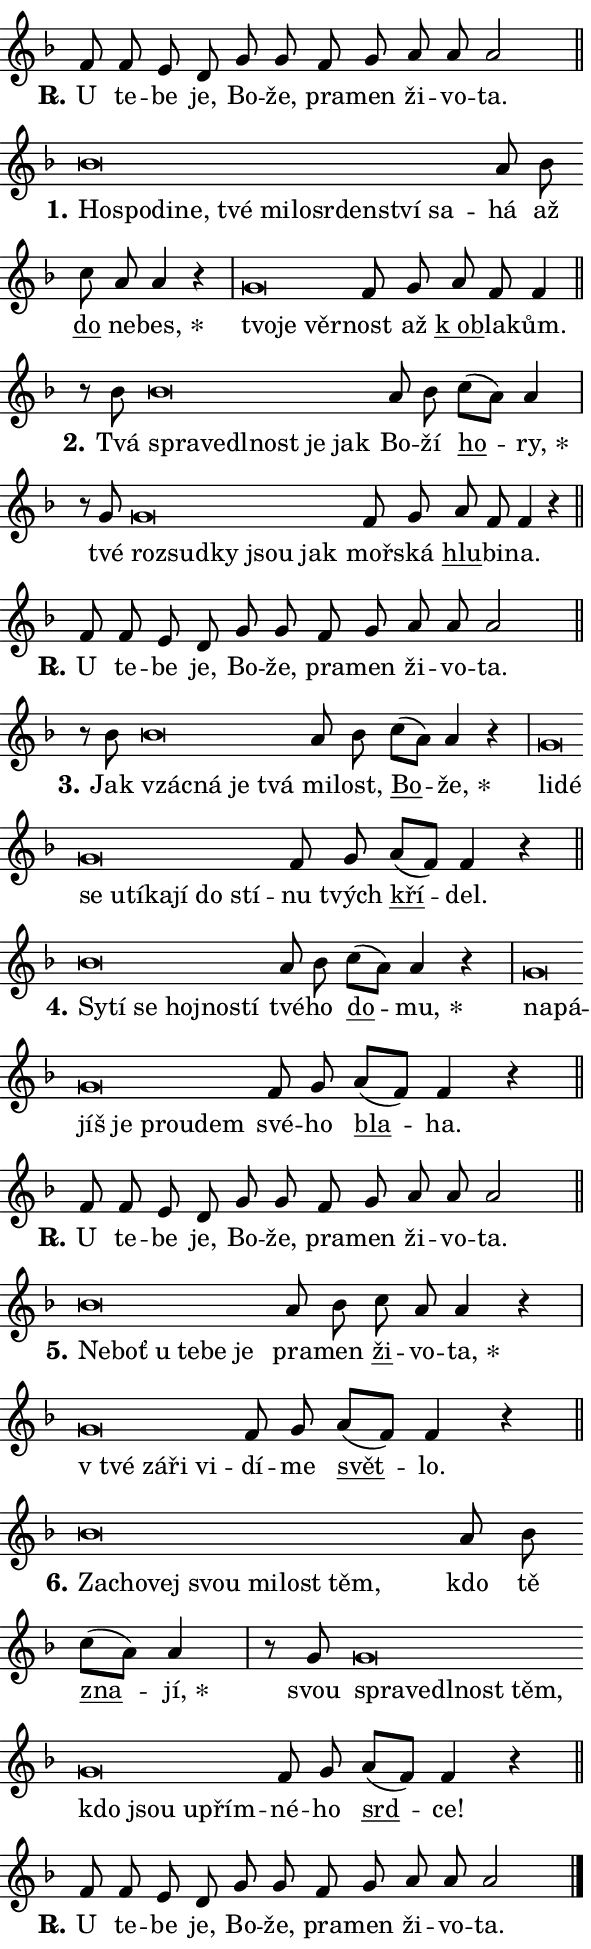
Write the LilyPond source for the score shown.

\version "2.24.0"
\header { tagline = "" }
\paper {
  indent = 0\cm
  top-margin = 0\cm
  right-margin = 0.13\cm % to fit lyric hyphens
  bottom-margin = 0\cm
  left-margin = 0\cm
  paper-width = 10\cm
  page-breaking = #ly:one-page-breaking
  system-system-spacing.basic-distance = #11
  score-system-spacing.basic-distance = #11
  ragged-last = ##f
}


%% Author: Thomas Morley
%% https://lists.gnu.org/archive/html/lilypond-user/2020-05/msg00002.html
#(define (line-position grob)
"Returns position of @var[grob} in current system:
   @code{'start}, if at first time-step
   @code{'end}, if at last time-step
   @code{'middle} otherwise
"
  (let* ((col (ly:item-get-column grob))
         (ln (ly:grob-object col 'left-neighbor))
         (rn (ly:grob-object col 'right-neighbor))
         (col-to-check-left (if (ly:grob? ln) ln col))
         (col-to-check-right (if (ly:grob? rn) rn col))
         (break-dir-left
           (and
             (ly:grob-property col-to-check-left 'non-musical #f)
             (ly:item-break-dir col-to-check-left)))
         (break-dir-right
           (and
             (ly:grob-property col-to-check-right 'non-musical #f)
             (ly:item-break-dir col-to-check-right))))
        (cond ((eqv? 1 break-dir-left) 'start)
              ((eqv? -1 break-dir-right) 'end)
              (else 'middle))))

#(define (tranparent-at-line-position vctor)
  (lambda (grob)
  "Relying on @code{line-position} select the relevant enry from @var{vctor}.
Used to determine transparency,"
    (case (line-position grob)
      ((end) (not (vector-ref vctor 0)))
      ((middle) (not (vector-ref vctor 1)))
      ((start) (not (vector-ref vctor 2))))))

noteHeadBreakVisibility =
#(define-music-function (break-visibility)(vector?)
"Makes @code{NoteHead}s transparent relying on @var{break-visibility}"
#{
  \override NoteHead.transparent =
    #(tranparent-at-line-position break-visibility)
#})

#(define delete-ledgers-for-transparent-note-heads
  (lambda (grob)
    "Reads whether a @code{NoteHead} is transparent.
If so this @code{NoteHead} is removed from @code{'note-heads} from
@var{grob}, which is supposed to be @code{LedgerLineSpanner}.
As a result ledgers are not printed for this @code{NoteHead}"
    (let* ((nhds-array (ly:grob-object grob 'note-heads))
           (nhds-list
             (if (ly:grob-array? nhds-array)
                 (ly:grob-array->list nhds-array)
                 '()))
           ;; Relies on the transparent-property being done before
           ;; Staff.LedgerLineSpanner.after-line-breaking is executed.
           ;; This is fragile ...
           (to-keep
             (remove
               (lambda (nhd)
                 (ly:grob-property nhd 'transparent #f))
               nhds-list)))
      ;; TODO find a better method to iterate over grob-arrays, similiar
      ;; to filter/remove etc for lists
      ;; For now rebuilt from scratch
      (set! (ly:grob-object grob 'note-heads)  '())
      (for-each
        (lambda (nhd)
          (ly:pointer-group-interface::add-grob grob 'note-heads nhd))
        to-keep))))

squashNotes = {
  \override NoteHead.X-extent = #'(-0.2 . 0.2)
  \override NoteHead.Y-extent = #'(-0.75 . 0)
  \override NoteHead.stencil =
    #(lambda (grob)
       (let ((pos (ly:grob-property grob 'staff-position)))
         (begin
           (if (< pos -7) (display "ERROR: Lower brevis then expected\n") (display ""))
           (if (<= pos -6) ly:text-interface::print ly:note-head::print))))
}
unSquashNotes = {
  \revert NoteHead.X-extent
  \revert NoteHead.Y-extent
  \revert NoteHead.stencil
}

hideNotes = \noteHeadBreakVisibility #begin-of-line-visible
unHideNotes = \noteHeadBreakVisibility #all-visible

% work-around for resetting accidentals
% https://lilypond.org/doc/v2.23/Documentation/notation/displaying-rhythms#unmetered-music
cadenzaMeasure = {
  \cadenzaOff
  \partial 1024 s1024
  \cadenzaOn
}

#(define-markup-command (accent layout props text) (markup?)
  "Underline accented syllable"
  (interpret-markup layout props
    #{\markup \override #'(offset . 4.3) \underline { #text }#}))

responsum = \markup \concat {
  "R" \hspace #-1.05 \path #0.1 #'((moveto 0 0.07) (lineto 0.9 0.8)) \hspace #0.05 "."
}

spaceSize = #0.6828661417322834 % exact space size for TeX Gyre Schola

\layout {
  \context {
    \Staff
    \remove "Time_signature_engraver"
    \override LedgerLineSpanner.after-line-breaking = #delete-ledgers-for-transparent-note-heads
  }
  \context {
    \Lyrics {
      \override LyricSpace.minimum-distance = \spaceSize
      \override LyricText.font-name = #"TeX Gyre Schola"
      \override LyricText.font-size = 1
      \override StanzaNumber.font-name = #"TeX Gyre Schola Bold"
      \override StanzaNumber.font-size = 1
    }
  }
  \context {
    \Score 
    \override NoteHead.text =
      #(lambda (grob) 
        (let ((pos (ly:grob-property grob 'staff-position)))
          #{\markup {
            \combine
              \halign #-0.55 \raise #(if (= pos -6) 0 0.5) \override #'(thickness . 2) \draw-line #'(3.2 . 0)
              \musicglyph "noteheads.sM1"
          }#}))
  }
}

% magnetic-lyrics.ily
%
%   written by
%     Jean Abou Samra <jean@abou-samra.fr>
%     Werner Lemberg <wl@gnu.org>
%
%   adapted by
%     Jiri Hon <jiri.hon@gmail.com>
%
% Version 2022-Apr-15

% https://www.mail-archive.com/lilypond-user@gnu.org/msg149350.html

#(define (Left_hyphen_pointer_engraver context)
   "Collect syllable-hyphen-syllable occurrences in lyrics and store
them in properties.  This engraver only looks to the left.  For
example, if the lyrics input is @code{foo -- bar}, it does the
following.

@itemize @bullet
@item
Set the @code{text} property of the @code{LyricHyphen} grob between
@q{foo} and @q{bar} to @code{foo}.

@item
Set the @code{left-hyphen} property of the @code{LyricText} grob with
text @q{foo} to the @code{LyricHyphen} grob between @q{foo} and
@q{bar}.
@end itemize

Use this auxiliary engraver in combination with the
@code{lyric-@/text::@/apply-@/magnetic-@/offset!} hook."
   (let ((hyphen #f)
         (text #f))
     (make-engraver
      (acknowledgers
       ((lyric-syllable-interface engraver grob source-engraver)
        (set! text grob)))
      (end-acknowledgers
       ((lyric-hyphen-interface engraver grob source-engraver)
        ;(when (not (grob::has-interface grob 'lyric-space-interface))
          (set! hyphen grob)));)
      ((stop-translation-timestep engraver)
       (when (and text hyphen)
         (ly:grob-set-object! text 'left-hyphen hyphen))
       (set! text #f)
       (set! hyphen #f)))))

#(define (lyric-text::apply-magnetic-offset! grob)
   "If the space between two syllables is less than the value in
property @code{LyricText@/.details@/.squash-threshold}, move the right
syllable to the left so that it gets concatenated with the left
syllable.

Use this function as a hook for
@code{LyricText@/.after-@/line-@/breaking} if the
@code{Left_@/hyphen_@/pointer_@/engraver} is active."
   (let ((hyphen (ly:grob-object grob 'left-hyphen #f)))
     (when hyphen
       (let ((left-text (ly:spanner-bound hyphen LEFT)))
         (when (grob::has-interface left-text 'lyric-syllable-interface)
           (let* ((common (ly:grob-common-refpoint grob left-text X))
                  (this-x-ext (ly:grob-extent grob common X))
                  (left-x-ext
                   (begin
                     ;; Trigger magnetism for left-text.
                     (ly:grob-property left-text 'after-line-breaking)
                     (ly:grob-extent left-text common X)))
                  ;; `delta` is the gap width between two syllables.
                  (delta (- (interval-start this-x-ext)
                            (interval-end left-x-ext)))
                  (details (ly:grob-property grob 'details))
                  (threshold (assoc-get 'squash-threshold details 0.2)))
             (when (< delta threshold)
               (let* (;; We have to manipulate the input text so that
                      ;; ligatures crossing syllable boundaries are not
                      ;; disabled.  For languages based on the Latin
                      ;; script this is essentially a beautification.
                      ;; However, for non-Western scripts it can be a
                      ;; necessity.
                      (lt (ly:grob-property left-text 'text))
                      (rt (ly:grob-property grob 'text))
                      (is-space (grob::has-interface hyphen 'lyric-space-interface))
                      (space (if is-space " " ""))
                      (extra-delta (if is-space spaceSize 0))
                      ;; Append new syllable.
                      (ltrt-space (if (and (string? lt) (string? rt))
                                (string-append lt space rt)
                                (make-concat-markup (list lt space rt))))
                      ;; Right-align `ltrt` to the right side.
                      (ltrt-space-markup (grob-interpret-markup
                               grob
                               (make-translate-markup
                                (cons (interval-length this-x-ext) 0)
                                (make-right-align-markup ltrt-space)))))
                 (begin
                   ;; Don't print `left-text`.
                   (ly:grob-set-property! left-text 'stencil #f)
                   ;; Set text and stencil (which holds all collected
                   ;; syllables so far) and shift it to the left.
                   (ly:grob-set-property! grob 'text ltrt-space)
                   (ly:grob-set-property! grob 'stencil ltrt-space-markup)
                   (ly:grob-translate-axis! grob (- (- delta extra-delta)) X))))))))))


#(define (lyric-hyphen::displace-bounds-first grob)
   ;; Make very sure this callback isn't triggered too early.
   (let ((left (ly:spanner-bound grob LEFT))
         (right (ly:spanner-bound grob RIGHT)))
     (ly:grob-property left 'after-line-breaking)
     (ly:grob-property right 'after-line-breaking)
     (ly:lyric-hyphen::print grob)))

squashThreshold = #0.4

\layout {
  \context {
    \Lyrics
    \consists #Left_hyphen_pointer_engraver
    \override LyricText.after-line-breaking =
      #lyric-text::apply-magnetic-offset!
    \override LyricHyphen.stencil = #lyric-hyphen::displace-bounds-first
    \override LyricText.details.squash-threshold = \squashThreshold
    \override LyricHyphen.minimum-distance = 0
    \override LyricHyphen.minimum-length = \squashThreshold
  }
}

squashText = \override LyricText.details.squash-threshold = 9999
unSquashText = \override LyricText.details.squash-threshold = \squashThreshold

leftText = \override LyricText.self-alignment-X = #LEFT
unLeftText = \revert LyricText.self-alignment-X

starOffset = #(lambda (grob) 
                (let ((x_offset (ly:self-alignment-interface::aligned-on-x-parent grob)))
                  (if (= x_offset 0) 0 (+ x_offset 1.2))))

star = #(define-music-function (syllable)(string?)
"Append star separator at the end of a syllable"
#{
  \once \override LyricText.X-offset = #starOffset
  \lyricmode { \markup {
    #syllable
    \override #'((font-name . "TeX Gyre Schola Bold")) \hspace #0.2 \lower #0.65 \larger "*"
  } }
#})

starAccent = #(define-music-function (syllable)(string?)
"Append star separator at the end of a syllable and make accent"
#{
  \once \override LyricText.X-offset = #starOffset
  \lyricmode { \markup {
    \accent #syllable
    \override #'((font-name . "TeX Gyre Schola Bold")) \hspace #0.2 \lower #0.65 \larger "*"
  } }
#})

breath = #(define-music-function (syllable)(string?)
"Append breathing indicator at the end of a syllable"
#{
  \lyricmode { \markup { #syllable "+" } }
#})

optionalBreath = #(define-music-function (syllable)(string?)
"Append optional breathing indicator at the end of a syllable"
#{
  \lyricmode { \markup { #syllable "(+)" } }
#})


\score {
    <<
        \new Voice = "melody" { \cadenzaOn \key f \major \relative { f'8 f e d \bar "" g g \bar "" f g a a a2 \cadenzaMeasure \bar "||" \break } }
        \new Lyrics \lyricsto "melody" { \lyricmode { \set stanza = \responsum
U te -- be je, Bo -- že, pra -- men ži -- vo -- ta. } }
    >>
    \layout {}
}

\score {
    <<
        \new Voice = "melody" { \cadenzaOn \key f \major \relative { \squashNotes bes'\breve*1/16 \hideNotes \breve*1/16 \bar "" \breve*1/16 \bar "" \breve*1/16 \bar "" \breve*1/16 \bar "" \breve*1/16 \bar "" \breve*1/16 \bar "" \breve*1/16 \bar "" \breve*1/16 \bar "" \breve*1/16 \breve*1/16 \bar "" \unHideNotes \unSquashNotes a8 bes \bar "" c a a4 r \cadenzaMeasure \bar "|" \squashNotes g\breve*1/16 \hideNotes \breve*1/16 \breve*1/16 \bar "" \unHideNotes \unSquashNotes f8 g \bar "" a f f4 \cadenzaMeasure \bar "||" \break } }
        \new Lyrics \lyricsto "melody" { \lyricmode { \set stanza = "1."
\leftText Ho -- \squashText spo -- di -- ne, tvé mi -- lo -- sr -- den -- ství sa -- \unLeftText \unSquashText há až \markup \accent do ne -- \star bes, \leftText tvo -- \squashText je věr -- \unLeftText \unSquashText nost až \markup \accent "k ob" -- la -- kům. } }
    >>
    \layout {}
}

\score {
    <<
        \new Voice = "melody" { \cadenzaOn \key f \major \relative { r8 bes'8 \squashNotes bes\breve*1/16 \hideNotes \breve*1/16 \bar "" \breve*1/16 \bar "" \breve*1/16 \bar "" \breve*1/16 \breve*1/16 \bar "" \unHideNotes \unSquashNotes a8 bes \bar "" c[( a)] a4 \cadenzaMeasure \bar "|" r8 g8 \squashNotes g\breve*1/16 \hideNotes \breve*1/16 \bar "" \breve*1/16 \bar "" \breve*1/16 \breve*1/16 \bar "" \unHideNotes \unSquashNotes f8 g \bar "" a f f4 r \cadenzaMeasure \bar "||" \break } }
        \new Lyrics \lyricsto "melody" { \lyricmode { \set stanza = "2."
Tvá \leftText spra -- \squashText ve -- dl -- nost je jak \unLeftText \unSquashText Bo -- ží \markup \accent ho -- \star ry, tvé \leftText roz -- \squashText sud -- ky jsou jak \unLeftText \unSquashText moř -- ská \markup \accent hlu -- bi -- na. } }
    >>
    \layout {}
}

\score {
    <<
        \new Voice = "melody" { \cadenzaOn \key f \major \relative { f'8 f e d \bar "" g g \bar "" f g a a a2 \cadenzaMeasure \bar "||" \break } }
        \new Lyrics \lyricsto "melody" { \lyricmode { \set stanza = \responsum
U te -- be je, Bo -- že, pra -- men ži -- vo -- ta. } }
    >>
    \layout {}
}

\score {
    <<
        \new Voice = "melody" { \cadenzaOn \key f \major \relative { r8 bes'8 \squashNotes bes\breve*1/16 \hideNotes \breve*1/16 \bar "" \breve*1/16 \breve*1/16 \bar "" \unHideNotes \unSquashNotes a8 bes \bar "" c[( a)] a4 r \cadenzaMeasure \bar "|" \squashNotes g\breve*1/16 \hideNotes \breve*1/16 \bar "" \breve*1/16 \bar "" \breve*1/16 \bar "" \breve*1/16 \bar "" \breve*1/16 \bar "" \breve*1/16 \bar "" \breve*1/16 \breve*1/16 \bar "" \unHideNotes \unSquashNotes f8 g \bar "" a[( f)] f4 r \cadenzaMeasure \bar "||" \break } }
        \new Lyrics \lyricsto "melody" { \lyricmode { \set stanza = "3."
Jak \leftText vzác -- \squashText ná je tvá \unLeftText \unSquashText mi -- lost, \markup \accent Bo -- \star že, \leftText li -- \squashText dé se u -- tí -- ka -- jí do stí -- \unLeftText \unSquashText nu tvých \markup \accent kří -- del. } }
    >>
    \layout {}
}

\score {
    <<
        \new Voice = "melody" { \cadenzaOn \key f \major \relative { \squashNotes bes'\breve*1/16 \hideNotes \breve*1/16 \bar "" \breve*1/16 \bar "" \breve*1/16 \bar "" \breve*1/16 \breve*1/16 \bar "" \unHideNotes \unSquashNotes a8 bes \bar "" c[( a)] a4 r \cadenzaMeasure \bar "|" \squashNotes g\breve*1/16 \hideNotes \breve*1/16 \bar "" \breve*1/16 \bar "" \breve*1/16 \bar "" \breve*1/16 \breve*1/16 \bar "" \unHideNotes \unSquashNotes f8 g \bar "" a[( f)] f4 r \cadenzaMeasure \bar "||" \break } }
        \new Lyrics \lyricsto "melody" { \lyricmode { \set stanza = "4."
\leftText Sy -- \squashText tí se hoj -- no -- stí \unLeftText \unSquashText tvé -- ho \markup \accent do -- \star mu, \leftText na -- \squashText pá -- jíš je prou -- dem \unLeftText \unSquashText své -- ho \markup \accent bla -- ha. } }
    >>
    \layout {}
}

\score {
    <<
        \new Voice = "melody" { \cadenzaOn \key f \major \relative { f'8 f e d \bar "" g g \bar "" f g a a a2 \cadenzaMeasure \bar "||" \break } }
        \new Lyrics \lyricsto "melody" { \lyricmode { \set stanza = \responsum
U te -- be je, Bo -- že, pra -- men ži -- vo -- ta. } }
    >>
    \layout {}
}

\score {
    <<
        \new Voice = "melody" { \cadenzaOn \key f \major \relative { \squashNotes bes'\breve*1/16 \hideNotes \breve*1/16 \bar "" \breve*1/16 \bar "" \breve*1/16 \bar "" \breve*1/16 \breve*1/16 \bar "" \unHideNotes \unSquashNotes a8 bes \bar "" c a a4 r \cadenzaMeasure \bar "|" \squashNotes g\breve*1/16 \hideNotes \breve*1/16 \bar "" \breve*1/16 \breve*1/16 \bar "" \unHideNotes \unSquashNotes f8 g \bar "" a[( f)] f4 r \cadenzaMeasure \bar "||" \break } }
        \new Lyrics \lyricsto "melody" { \lyricmode { \set stanza = "5."
\leftText Ne -- \squashText boť u te -- be je \unLeftText \unSquashText pra -- men \markup \accent ži -- vo -- \star ta, \leftText "v tvé" \squashText zá -- ři vi -- \unLeftText \unSquashText dí -- me \markup \accent svět -- lo. } }
    >>
    \layout {}
}

\score {
    <<
        \new Voice = "melody" { \cadenzaOn \key f \major \relative { \squashNotes bes'\breve*1/16 \hideNotes \breve*1/16 \bar "" \breve*1/16 \bar "" \breve*1/16 \bar "" \breve*1/16 \bar "" \breve*1/16 \breve*1/16 \bar "" \unHideNotes \unSquashNotes a8 bes \bar "" c[( a)] a4 \cadenzaMeasure \bar "|" r8 g8 \squashNotes g\breve*1/16 \hideNotes \breve*1/16 \bar "" \breve*1/16 \bar "" \breve*1/16 \bar "" \breve*1/16 \bar "" \breve*1/16 \bar "" \breve*1/16 \bar "" \breve*1/16 \breve*1/16 \bar "" \unHideNotes \unSquashNotes f8 g \bar "" a[( f)] f4 r \cadenzaMeasure \bar "||" \break } }
        \new Lyrics \lyricsto "melody" { \lyricmode { \set stanza = "6."
\leftText Za -- \squashText cho -- vej svou mi -- lost těm, \unLeftText \unSquashText kdo tě \markup \accent zna -- \star jí, svou \leftText spra -- \squashText ve -- dl -- nost těm, kdo jsou u -- přím -- \unLeftText \unSquashText né -- ho \markup \accent srd -- ce! } }
    >>
    \layout {}
}

\score {
    <<
        \new Voice = "melody" { \cadenzaOn \key f \major \relative { f'8 f e d \bar "" g g \bar "" f g a a a2 \cadenzaMeasure \bar "||" \break } \bar "|." }
        \new Lyrics \lyricsto "melody" { \lyricmode { \set stanza = \responsum
U te -- be je, Bo -- že, pra -- men ži -- vo -- ta. } }
    >>
    \layout {}
}
